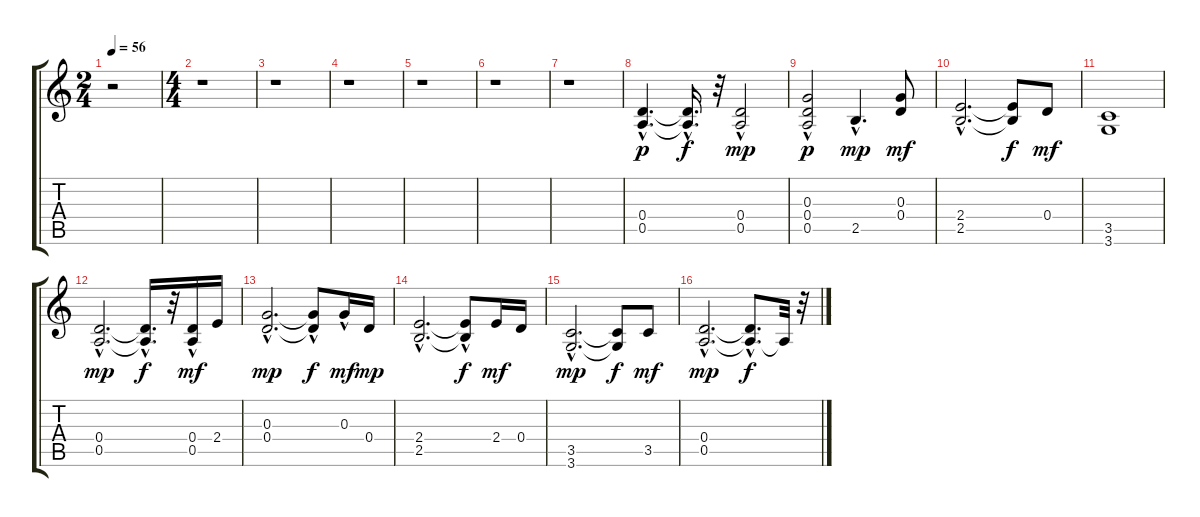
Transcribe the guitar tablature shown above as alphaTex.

\track "" {instrument overdrivenguitar}
\staff {score tabs}
\tuning (E4 B3 G3 D3 A2 E2) {hide}
\ts (2 4)
\tempo 56
\clef g2
\ks c
r.2{dy p} |
\ts (4 4)
r.1 |
r.1 |
r.1 |
r.1 |
r.1 |
r.1 |
(0.4{hac} 0.5{hac}).4{d} (0.4{hac t} 0.5{hac t}).16{d dy f} r.32 (0.4{hac} 0.5).2{dy mp} |
(0.3{hac} 0.4{hac} 0.5).2{dy p} 2.5{hac}.4{d dy mp} (0.3 0.4).8{dy mf} |
(2.4{hac} 2.5{hac}).2{d} (2.4{t} 2.5{t}).8{dy f} 0.4.8{dy mf} |
(3.5 3.6).1 |
(0.4{hac} 0.5{hac}).2{d dy mp} (0.4{hac t} 0.5{hac t}).16{d dy f} r.32 (0.4 0.5{hac}).16{dy mf} 2.4.16 |
(0.3{hac} 0.4{hac}).2{d dy mp} (0.3{hac t} 0.4{t}).8{dy f} 0.3{hac}.16{dy mf} 0.4.16{dy mp} |
(2.4{hac} 2.5{hac}).2{d} (2.4{hac t} 2.5{hac t}).8{dy f} 2.4.16{dy mf} 0.4.16 |
(3.5{hac} 3.6{hac}).2{d dy mp} (3.5{t} 3.6{t}).8{dy f} 3.5.8{dy mf} |
(0.4{hac} 0.5{hac}).2{d dy mp} (0.4{hac t} 0.5{hac t}).8{d dy f} 0.5{t}.32 r.32
